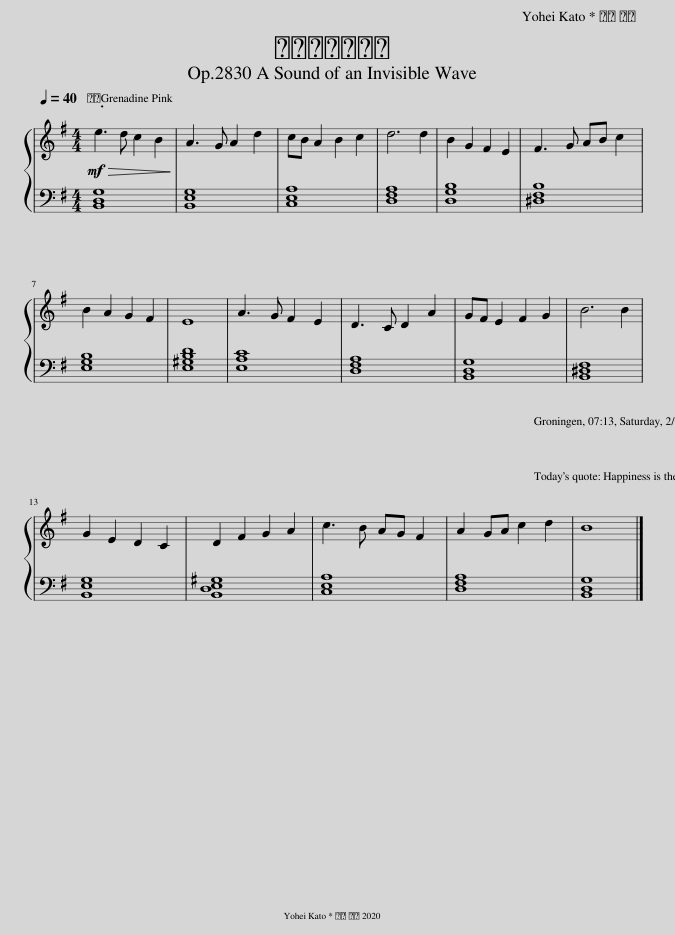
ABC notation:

X:1
%%score { 1 | 2 }
L:1/8
Q:1/4=40
M:4/4
I:linebreak $
K:G
V:1 treble
V:2 bass
V:1
!mf!!>(! e3 d c2 B2!>)! | A3 G A2 d2 | cB A2 B2 c2 | d6 d2 | B2 G2 F2 E2 | %5
 F3 G AB c2 |$ B2 A2 G2 F2 | E8 | A3 G F2 E2 | D3 C D2 A2 | %10
 GF E2 F2 G2 | B6 B2 |$ G2 E2 D2 C2 | D2 F2 G2 A2 | c3 B AG F2 | %15
 A2 GA c2 d2 | B8 |] %17
V:2
 [B,,D,G,]8 | [B,,E,G,]8 | [C,E,A,]8 | [D,F,A,]8 | [D,G,B,]8 | %5
 [^D,F,B,]8 |$ [E,G,B,]8 | [E,^G,B,D]8 | [E,A,C]8 | [D,F,A,]8 | %10
 [B,,D,G,]8 | [B,,^D,F,]8 |$ [B,,E,G,]8 | [B,,D,E,^G,]8 | [C,E,A,]8 | %15
 [D,F,A,]8 | [B,,D,G,]8 |] %17
